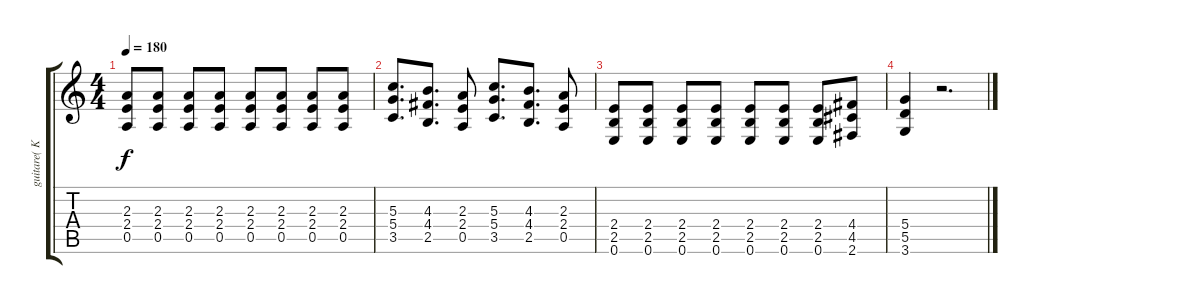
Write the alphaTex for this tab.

\track ("guitare( Kabula )" "guitare( K") {instrument distortionguitar}
\staff {score tabs}
\tuning (E4 B3 G3 D3 A2 E2) {hide}
\ts (4 4)
\tempo 180
\clef g2
\ks c
(2.3 2.4 0.5).8{dy f} (2.3 2.4 0.5).8 (2.3 2.4 0.5).8 (2.3 2.4 0.5).8 (2.3 2.4 0.5).8 (2.3 2.4 0.5).8 (2.3 2.4 0.5).8 (2.3 2.4 0.5).8 |
(5.3 5.4 3.5).8{d} (4.3 4.4 2.5).8{d} (2.3 2.4 0.5).8 (5.3 5.4 3.5).8{d} (4.3 4.4 2.5).8{d} (2.3 2.4 0.5).8 |
(2.4 2.5 0.6).8 (2.4 2.5 0.6).8 (2.4 2.5 0.6).8 (2.4 2.5 0.6).8 (2.4 2.5 0.6).8 (2.4 2.5 0.6).8 (2.4 2.5 0.6).8 (4.4 4.5 2.6).8 |
(5.4 5.5 3.6).4 r.2{d}
